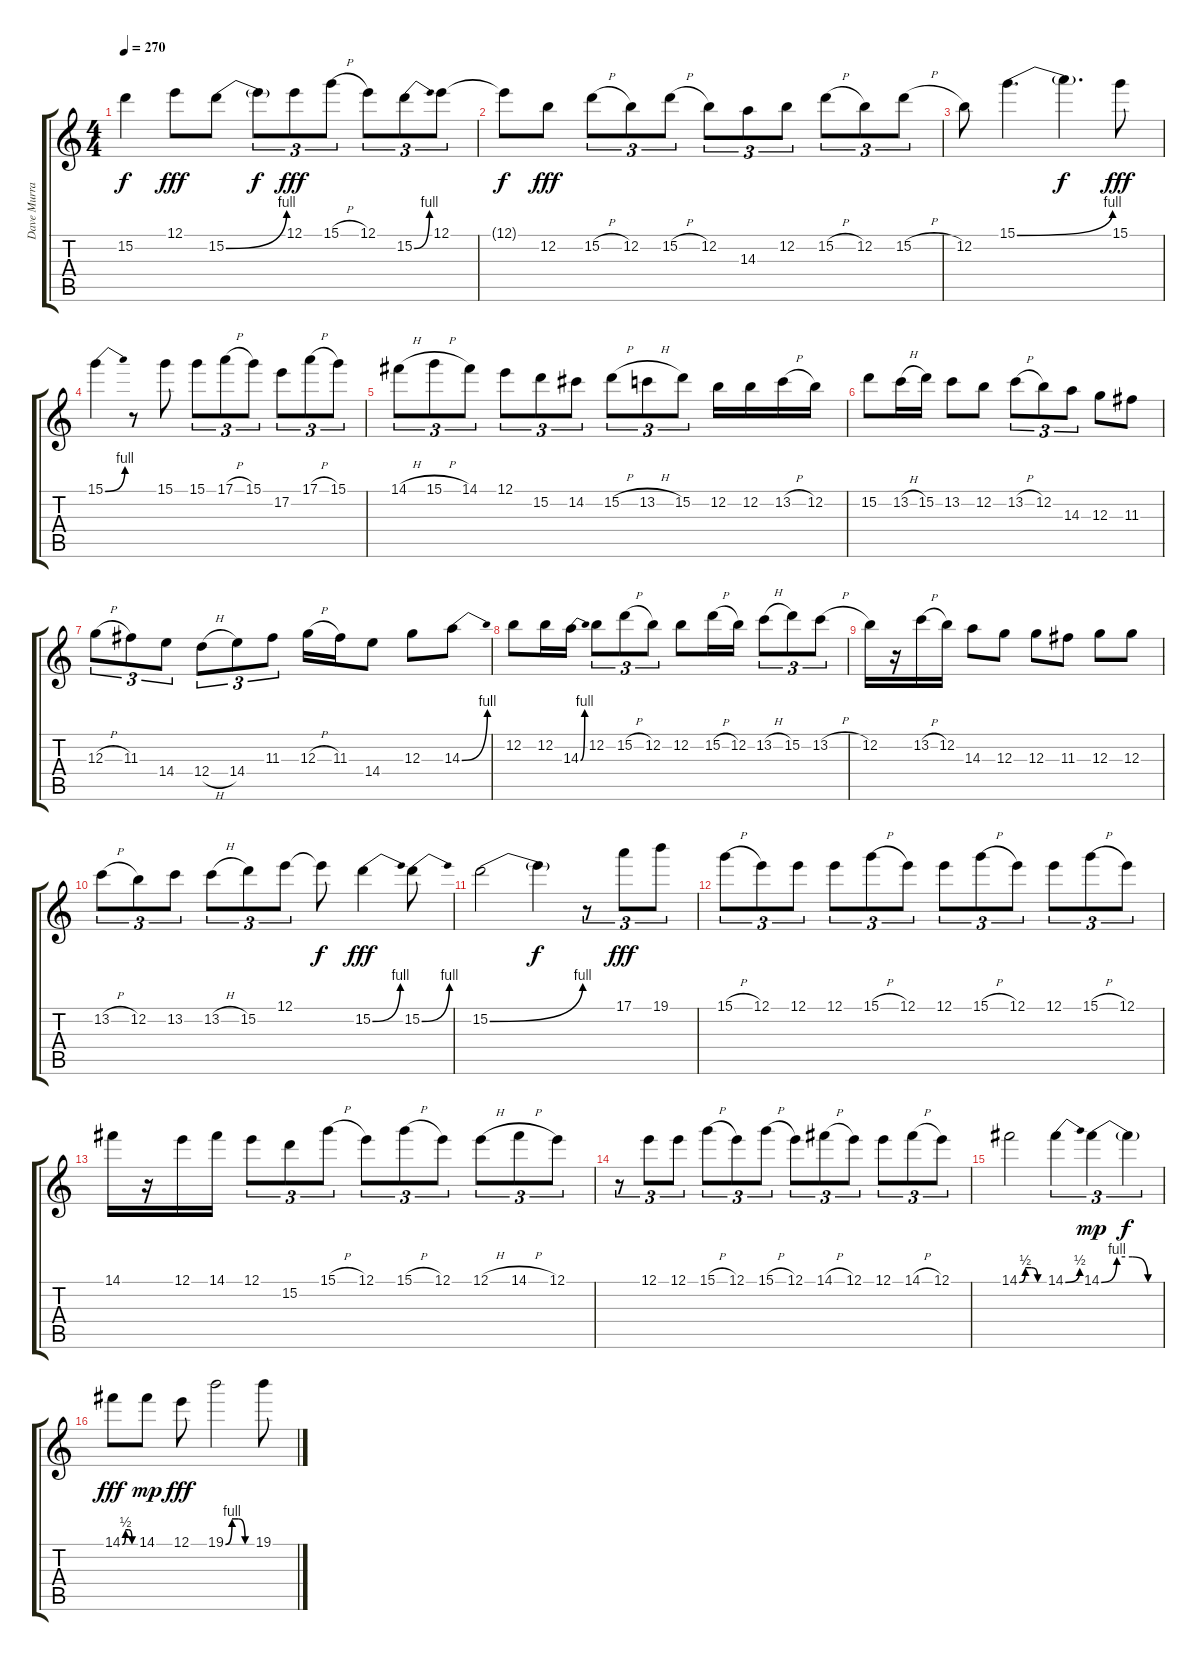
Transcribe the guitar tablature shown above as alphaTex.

\track ("Dave Murray" "Dave Murra") {instrument distortionguitar}
\staff {score tabs}
\tuning (E4 B3 G3 D3 A2 E2) {hide}
\ts (4 4)
\tempo 270
\clef g2
\ks c
15.2{t}.4{dy f} 12.1.8{dy fff} 15.2{be (bend 0 0 60 4)}.8 15.2{t}.8{tu (3 2) dy f} 12.1.8{tu (3 2) dy fff} 15.1{h}.8{tu (3 2)} 12.1.8{tu (3 2)} 15.2{be (bend 0 0 60 4)}.8{tu (3 2)} 12.1.8{tu (3 2)} |
12.1{t}.8{dy f} 12.2.8{dy fff} 15.2{h}.8{tu (3 2)} 12.2.8{tu (3 2)} 15.2{h}.8{tu (3 2)} 12.2.8{tu (3 2)} 14.3.8{tu (3 2)} 12.2.8{tu (3 2)} 15.2{h}.8{tu (3 2)} 12.2.8{tu (3 2)} 15.2{h}.8{tu (3 2)} |
12.2.8 15.1{be (bend 0 0 60 4)}.4{d} 15.1{t}.4{d dy f} 15.1.8{dy fff} |
15.1{be (bend 0 0 60 4)}.4 r.8 15.1.8 15.1.8{tu (3 2)} 17.1{h}.8{tu (3 2)} 15.1.8{tu (3 2)} 17.2.8{tu (3 2)} 17.1{h}.8{tu (3 2)} 15.1.8{tu (3 2)} |
14.1{h}.8{tu (3 2)} 15.1{h}.8{tu (3 2)} 14.1.8{tu (3 2)} 12.1.8{tu (3 2)} 15.2.8{tu (3 2)} 14.2.8{tu (3 2)} 15.2{h}.8{tu (3 2)} 13.2{h}.8{tu (3 2)} 15.2.8{tu (3 2)} 12.2.16 12.2.16 13.2{h}.16 12.2.16 |
15.2.8 13.2{h}.16 15.2.16 13.2.8 12.2.8 13.2{h}.8{tu (3 2)} 12.2.8{tu (3 2)} 14.3.8{tu (3 2)} 12.3.8 11.3.8 |
12.3{h}.8{tu (3 2)} 11.3.8{tu (3 2)} 14.4.8{tu (3 2)} 12.4{h}.8{tu (3 2)} 14.4.8{tu (3 2)} 11.3.8{tu (3 2)} 12.3{h}.16 11.3.16 14.4.8 12.3.8 14.3{be (bend 0 0 60 4)}.8 |
12.2.8 12.2.16 14.3{be (bend 0 0 60 4)}.16 12.2.8{tu (3 2)} 15.2{h}.8{tu (3 2)} 12.2.8{tu (3 2)} 12.2.8 15.2{h}.16 12.2.16 13.2{h}.8{tu (3 2)} 15.2.8{tu (3 2)} 13.2{h}.8{tu (3 2)} |
12.2.16 r.16 13.2{h}.16 12.2.16 14.3.8 12.3.8 12.3.8 11.3.8 12.3.8 12.3.8 |
13.2{h}.8{tu (3 2)} 12.2.8{tu (3 2)} 13.2.8{tu (3 2)} 13.2{h}.8{tu (3 2)} 15.2.8{tu (3 2)} 12.1.8{tu (3 2)} 12.1{t}.8{dy f} 15.2{be (bend 0 0 60 4)}.4{dy fff} 15.2{be (bend 0 0 60 4)}.8 |
15.2{be (bend 0 0 60 4)}.2 15.2{t}.4{dy f} r.8{tu (3 2)} 17.1.8{tu (3 2) dy fff} 19.1.8{tu (3 2)} |
15.1{h}.8{tu (3 2)} 12.1.8{tu (3 2)} 12.1.8{tu (3 2)} 12.1.8{tu (3 2)} 15.1{h}.8{tu (3 2)} 12.1.8{tu (3 2)} 12.1.8{tu (3 2)} 15.1{h}.8{tu (3 2)} 12.1.8{tu (3 2)} 12.1.8{tu (3 2)} 15.1{h}.8{tu (3 2)} 12.1.8{tu (3 2)} |
14.1.16 r.16 12.1.16 14.1.16 12.1.8{tu (3 2)} 15.2.8{tu (3 2)} 15.1{h}.8{tu (3 2)} 12.1.8{tu (3 2)} 15.1{h}.8{tu (3 2)} 12.1.8{tu (3 2)} 12.1{h}.8{tu (3 2)} 14.1{h}.8{tu (3 2)} 12.1.8{tu (3 2)} |
r.8{tu (3 2)} 12.1.8{tu (3 2)} 12.1.8{tu (3 2)} 15.1{h}.8{tu (3 2)} 12.1.8{tu (3 2)} 15.1{h}.8{tu (3 2)} 12.1.8{tu (3 2)} 14.1{h}.8{tu (3 2)} 12.1.8{tu (3 2)} 12.1.8{tu (3 2)} 14.1{h}.8{tu (3 2)} 12.1.8{tu (3 2)} |
14.1{be (custom 0 0 15 2 30 2 45 0 60 0)}.2 14.1{be (bend 0 0 60 2)}.4{tu (3 2)} 14.1{be (custom 0 0 15 4 30 4 45 0 60 0)}.4{tu (3 2) dy mp} 14.1{t}.4{tu (3 2) dy f} |
14.1{be (custom 0 0 15 2 30 2 45 0 60 0)}.8{dy fff} 14.1.8{dy mp} 12.1.8{dy fff} 19.1{be (custom 0 0 15 4 30 4 45 0 60 0)}.2 19.1.8
